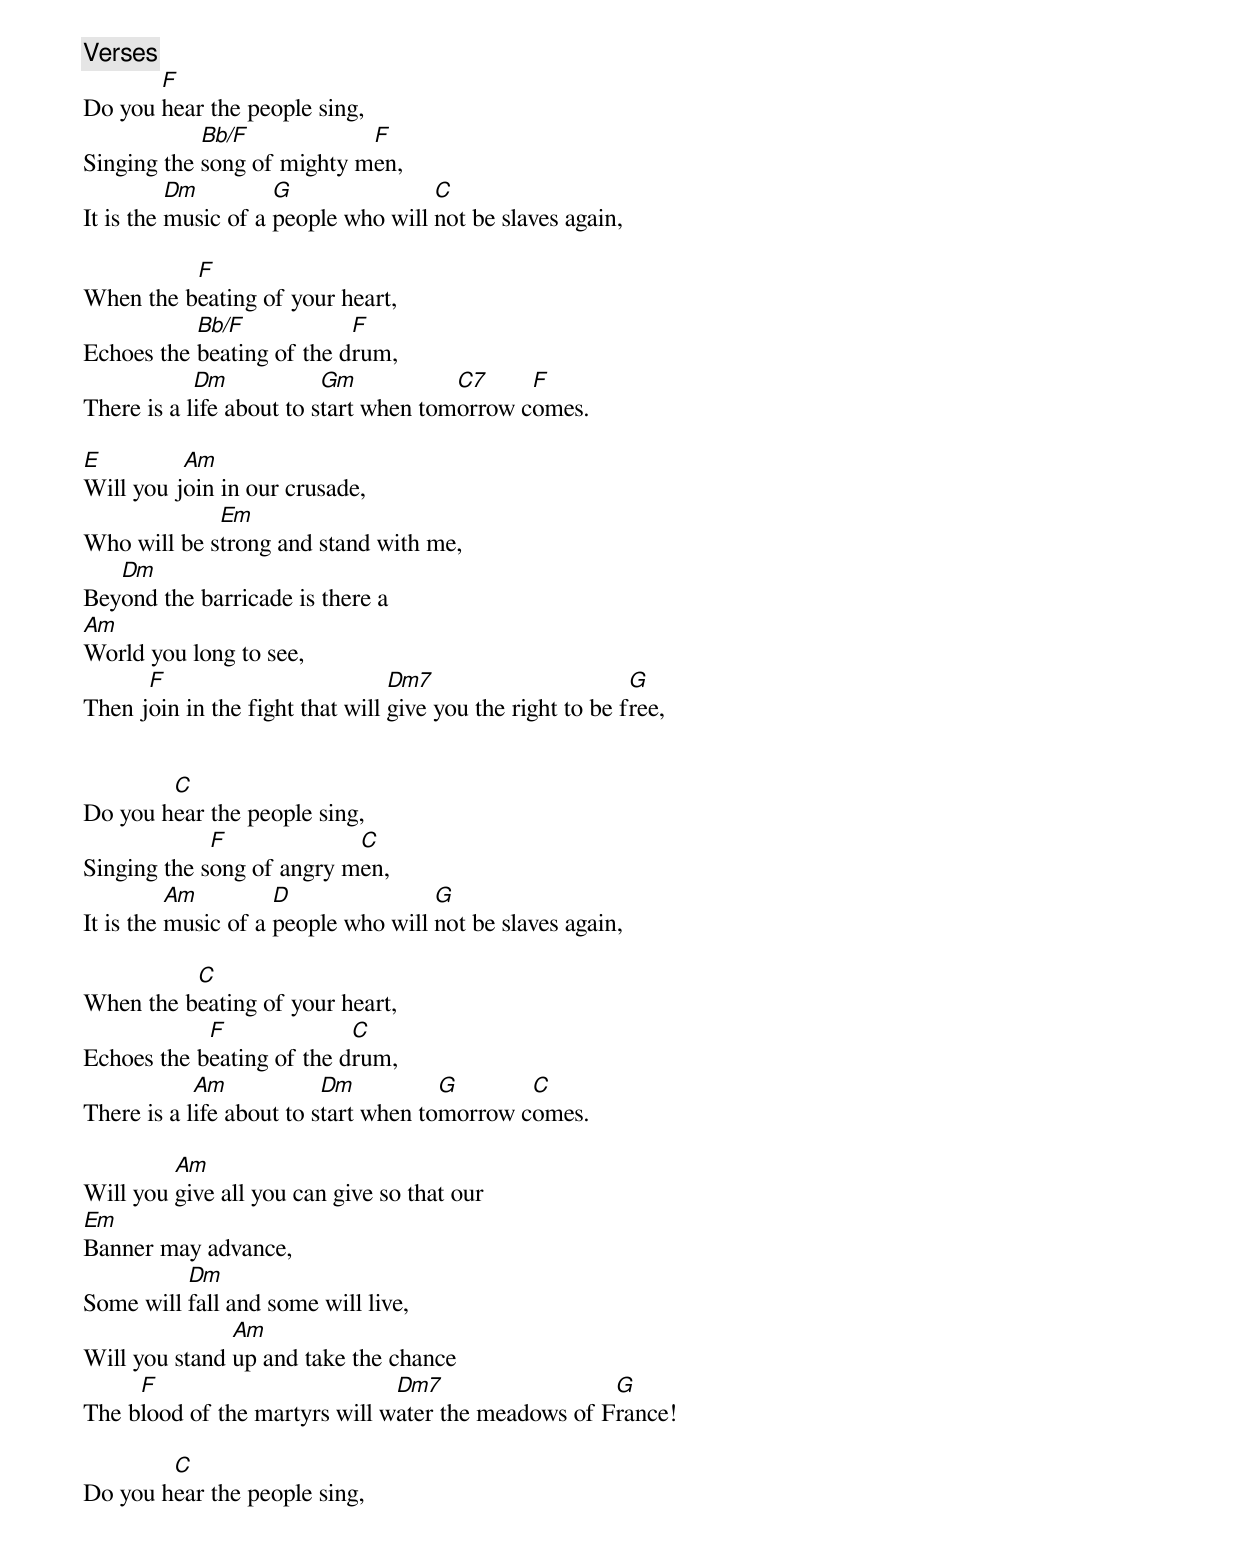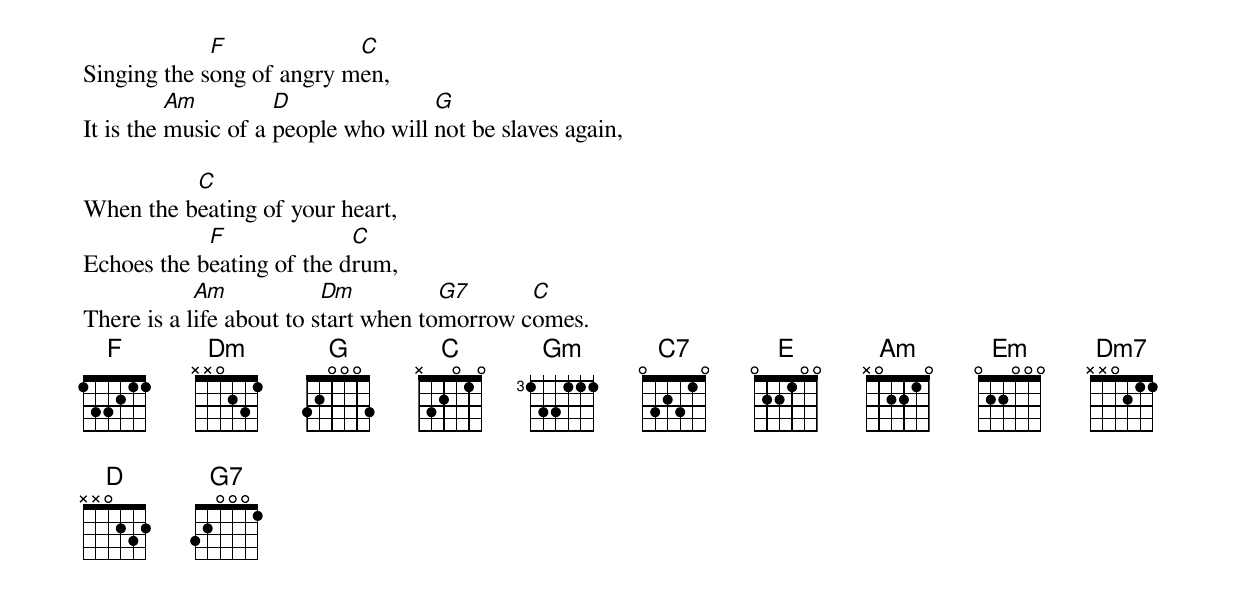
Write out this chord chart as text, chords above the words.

[Verses]
       F
Do you hear the people sing,
            Bb/F            F
Singing the song of mighty men,
          Dm         G               C
It is the music of a people who will not be slaves again,

          F
When the beating of your heart,
           Bb/F            F
Echoes the beating of the drum,
            Dm            Gm           C7     F
There is a life about to start when tomorrow comes.

E         Am
Will you join in our crusade,
             Em
Who will be strong and stand with me,
   Dm
Beyond the barricade is there a
Am
World you long to see,
      F                          Dm7                       G
Then join in the fight that will give you the right to be free,


        C
Do you hear the people sing,
             F             C
Singing the song of angry men,
          Am         D               G
It is the music of a people who will not be slaves again,

          C
When the beating of your heart,
            F              C
Echoes the beating of the drum,
            Am            Dm          G       C
There is a life about to start when tomorrow comes.

         Am
Will you give all you can give so that our
Em
Banner may advance,
          Dm
Some will fall and some will live,
               Am
Will you stand up and take the chance
     F                         Dm7                  G
The blood of the martyrs will water the meadows of France!

        C
Do you hear the people sing,
             F             C
Singing the song of angry men,
          Am         D               G
It is the music of a people who will not be slaves again,

          C
When the beating of your heart,
            F              C
Echoes the beating of the drum,
            Am            Dm          G7      C
There is a life about to start when tomorrow comes.
